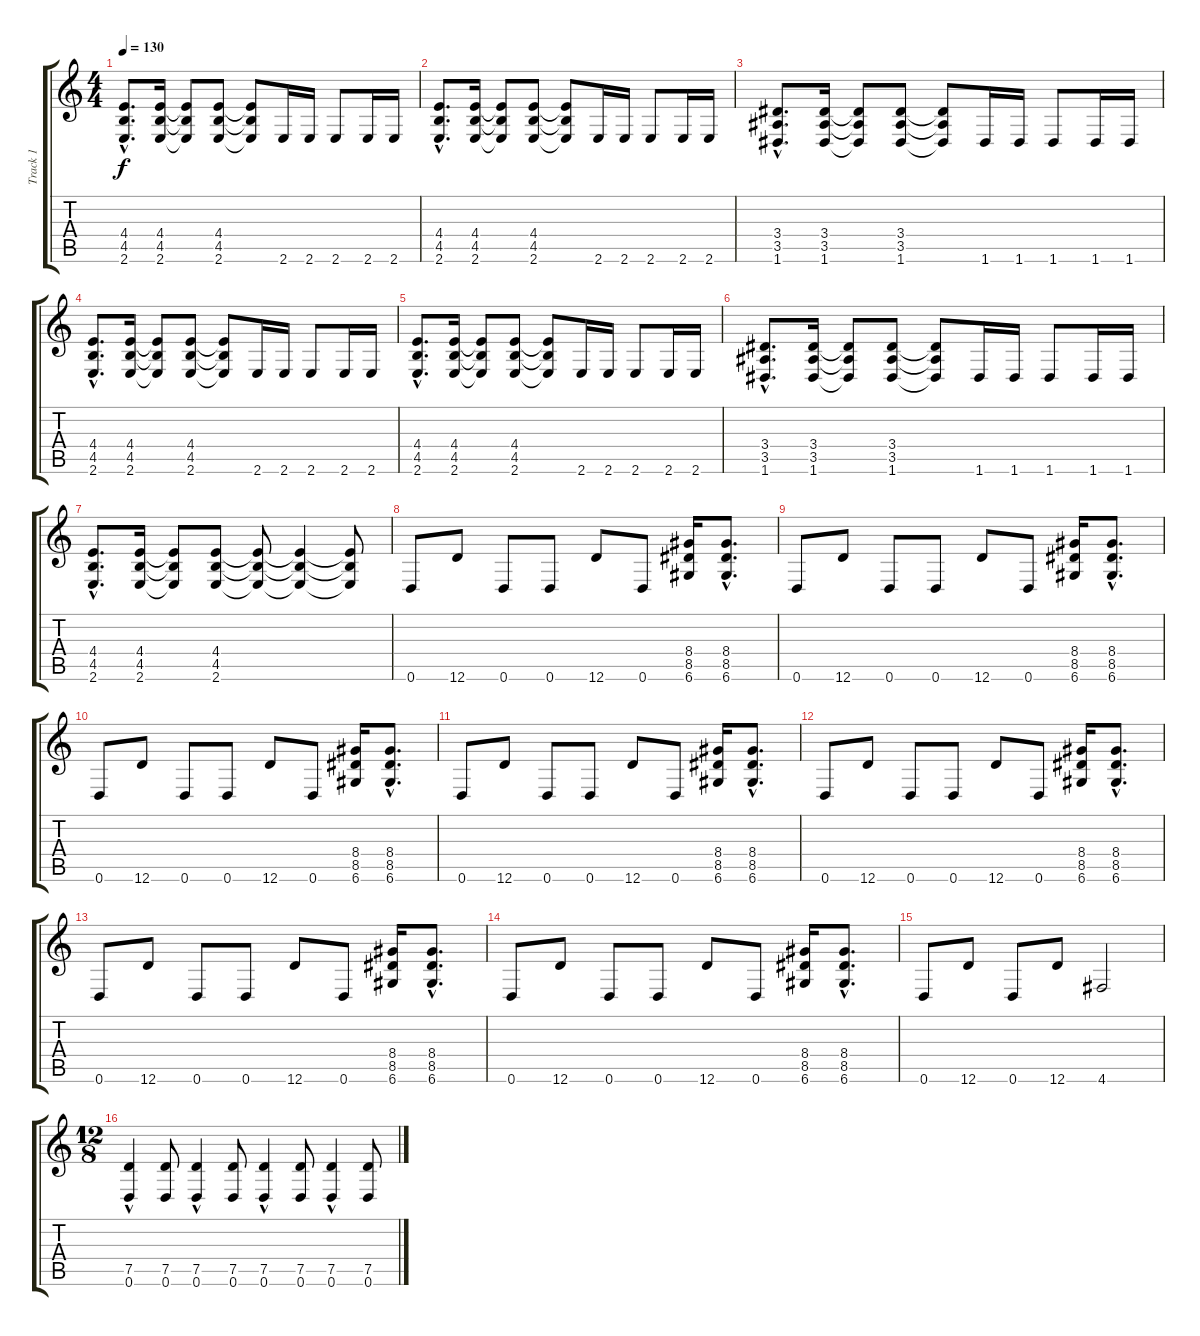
\track ("Track 1" "Track 1") {instrument distortionguitar}
\staff {score tabs}
\tuning (D4 A3 F3 C3 G2 D2) {hide}
\ts (4 4)
\tempo 130
\clef g2
\ks c
(4.4{hac} 4.5{hac} 2.6{hac}).8{d dy f instrument distortionguitar} (4.4 4.5 2.6).16 (4.4{t} 4.5{t} 2.6{t}).8 (4.4 4.5 2.6).8 (4.4{t} 4.5{t} 2.6{t}).8 2.6.16 2.6.16 2.6.8 2.6.16 2.6.16 |
(4.4{hac} 4.5{hac} 2.6{hac}).8{d} (4.4 4.5 2.6).16 (4.4{t} 4.5{t} 2.6{t}).8 (4.4 4.5 2.6).8 (4.4{t} 4.5{t} 2.6{t}).8 2.6.16 2.6.16 2.6.8 2.6.16 2.6.16 |
(3.4{hac} 3.5{hac} 1.6{hac}).8{d} (3.4 3.5 1.6).16 (3.4{t} 3.5{t} 1.6{t}).8 (3.4 3.5 1.6).8 (3.4{t} 3.5{t} 1.6{t}).8 1.6.16 1.6.16 1.6.8 1.6.16 1.6.16 |
(4.4{hac} 4.5{hac} 2.6{hac}).8{d} (4.4 4.5 2.6).16 (4.4{t} 4.5{t} 2.6{t}).8 (4.4 4.5 2.6).8 (4.4{t} 4.5{t} 2.6{t}).8 2.6.16 2.6.16 2.6.8 2.6.16 2.6.16 |
(4.4{hac} 4.5{hac} 2.6{hac}).8{d} (4.4 4.5 2.6).16 (4.4{t} 4.5{t} 2.6{t}).8 (4.4 4.5 2.6).8 (4.4{t} 4.5{t} 2.6{t}).8 2.6.16 2.6.16 2.6.8 2.6.16 2.6.16 |
(3.4{hac} 3.5{hac} 1.6{hac}).8{d} (3.4 3.5 1.6).16 (3.4{t} 3.5{t} 1.6{t}).8 (3.4 3.5 1.6).8 (3.4{t} 3.5{t} 1.6{t}).8 1.6.16 1.6.16 1.6.8 1.6.16 1.6.16 |
(4.4{hac} 4.5{hac} 2.6{hac}).8{d} (4.4 4.5 2.6).16 (4.4{t} 4.5{t} 2.6{t}).8 (4.4 4.5 2.6).8 (4.4{t} 4.5{t} 2.6{t}).8 (4.4{t} 4.5{t} 2.6{t}).4 (4.4{t} 4.5{t} 2.6{t}).8 |
0.6.8 12.6.8 0.6.8 0.6.8 12.6.8 0.6.8 (8.4 8.5 6.6).16 (8.4{hac} 8.5{hac} 6.6{hac}).8{d} |
0.6.8 12.6.8 0.6.8 0.6.8 12.6.8 0.6.8 (8.4 8.5 6.6).16 (8.4{hac} 8.5{hac} 6.6{hac}).8{d} |
0.6.8 12.6.8 0.6.8 0.6.8 12.6.8 0.6.8 (8.4 8.5 6.6).16 (8.4{hac} 8.5{hac} 6.6{hac}).8{d} |
0.6.8 12.6.8 0.6.8 0.6.8 12.6.8 0.6.8 (8.4 8.5 6.6).16 (8.4{hac} 8.5{hac} 6.6{hac}).8{d} |
0.6.8 12.6.8 0.6.8 0.6.8 12.6.8 0.6.8 (8.4 8.5 6.6).16 (8.4{hac} 8.5{hac} 6.6{hac}).8{d} |
0.6.8 12.6.8 0.6.8 0.6.8 12.6.8 0.6.8 (8.4 8.5 6.6).16 (8.4{hac} 8.5{hac} 6.6{hac}).8{d} |
0.6.8 12.6.8 0.6.8 0.6.8 12.6.8 0.6.8 (8.4 8.5 6.6).16 (8.4{hac} 8.5{hac} 6.6{hac}).8{d} |
0.6.8 12.6.8 0.6.8 12.6.8 4.6.2 |
\ts (12 8)
(7.5 0.6{hac}).4 (7.5 0.6).8 (7.5 0.6{hac}).4 (7.5 0.6).8 (7.5 0.6{hac}).4 (7.5 0.6).8 (7.5 0.6{hac}).4 (7.5 0.6).8
